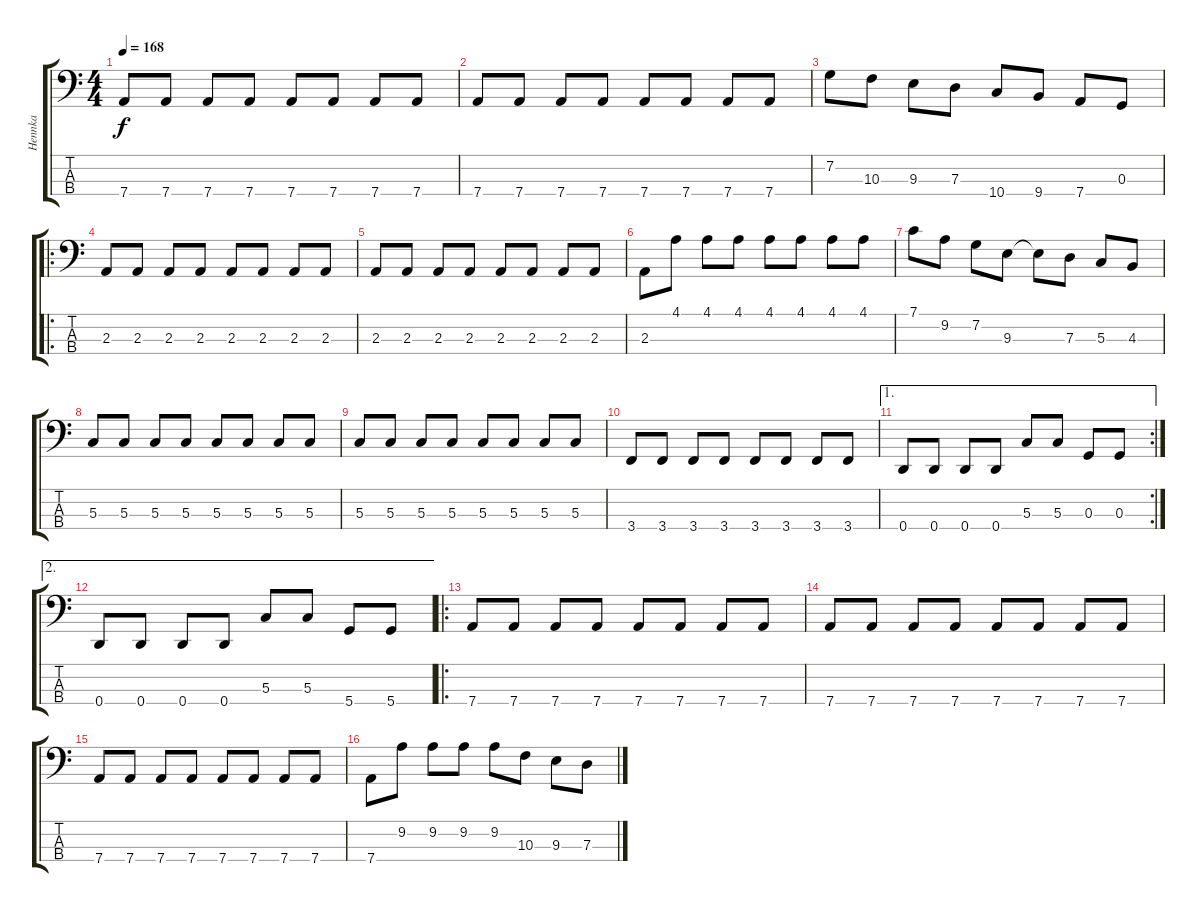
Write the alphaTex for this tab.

\track ("Hennka" "Hennka") {instrument electricbassfinger}
\staff {score tabs}
\tuning (F2 C2 G1 D1) {hide}
\ts (4 4)
\tempo 168
\clef f4
\ks c
7.4.8{dy f} 7.4.8 7.4.8 7.4.8 7.4.8 7.4.8 7.4.8 7.4.8 |
7.4.8 7.4.8 7.4.8 7.4.8 7.4.8 7.4.8 7.4.8 7.4.8 |
7.2.8 10.3.8 9.3.8 7.3.8 10.4.8 9.4.8 7.4.8 0.3.8 |
\ro
2.3.8 2.3.8 2.3.8 2.3.8 2.3.8 2.3.8 2.3.8 2.3.8 |
2.3.8 2.3.8 2.3.8 2.3.8 2.3.8 2.3.8 2.3.8 2.3.8 |
2.3.8 4.1.8 4.1.8 4.1.8 4.1.8 4.1.8 4.1.8 4.1.8 |
7.1.8 9.2.8 7.2.8 9.3.8 9.3{t}.8 7.3.8 5.3.8 4.3.8 |
5.3.8 5.3.8 5.3.8 5.3.8 5.3.8 5.3.8 5.3.8 5.3.8 |
5.3.8 5.3.8 5.3.8 5.3.8 5.3.8 5.3.8 5.3.8 5.3.8 |
3.4.8 3.4.8 3.4.8 3.4.8 3.4.8 3.4.8 3.4.8 3.4.8 |
\ae 1
\rc 2
0.4.8 0.4.8 0.4.8 0.4.8 5.3.8 5.3.8 0.3.8 0.3.8 |
\ae 2
0.4.8 0.4.8 0.4.8 0.4.8 5.3.8 5.3.8 5.4.8 5.4.8 |
\ro
7.4.8 7.4.8 7.4.8 7.4.8 7.4.8 7.4.8 7.4.8 7.4.8 |
7.4.8 7.4.8 7.4.8 7.4.8 7.4.8 7.4.8 7.4.8 7.4.8 |
7.4.8 7.4.8 7.4.8 7.4.8 7.4.8 7.4.8 7.4.8 7.4.8 |
7.4.8 9.2.8 9.2.8 9.2.8 9.2.8 10.3.8 9.3.8 7.3.8
